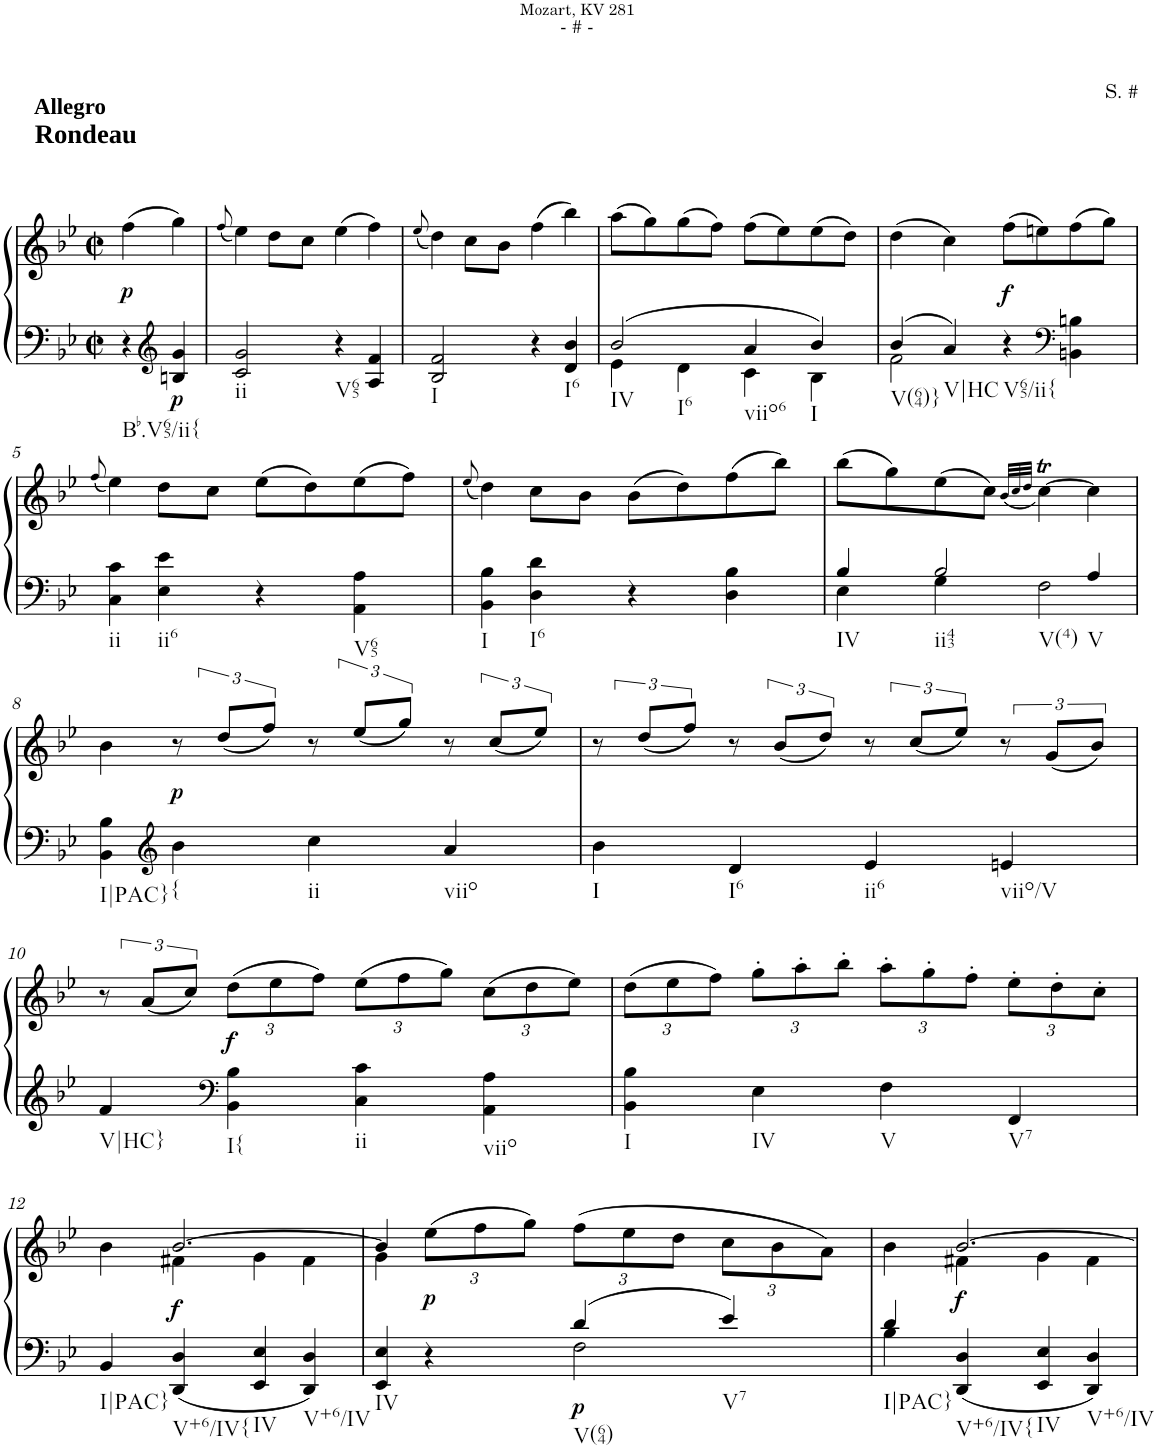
**kern	**kern	**dynam
*part1	*part1	*part1
*staff2	*staff1	*staff1/2
*I"Klavier linke Hand	*	*
*clefF4	*clefG2	*
*k[b-e-]	*k[b-e-]	*
*M2/2	*M2/2	*
*met(c|)	*met(c|)	*
=	=	=
!	!LO:TX:a:B:t=Rondeau	!
!	!LO:TX:a:B:t=Allegro	!
!LO:TX:b:t=Bb.V65/ii{	!	!
!	!	!LO:DY:b
4r	(4ff\	p
*clefG2	*	*
!	!	!LO:DY:b=2
4Bn/ 4g/	4gg\)	p
=1	=1	=1
.	(8qff/	.
!LO:TX:b:t=ii	!	!
2c/ 2g/	4ee-\)	.
.	8dd\L	.
.	8cc\J	.
!LO:TX:b:t=V65	!	!
4r	(4ee-\	.
4A/ 4f/	4ff\)	.
=2	=2	=2
.	(8qee-/	.
!LO:TX:b:t=I	!	!
2B-/ 2f/	4dd\)	.
.	8cc\L	.
.	8b-\J	.
4r	(4ff\	.
!LO:TX:b:t=I6	!	!
4d/ 4b-/	4bb-\)	.
=3	=3	=3
*^	*	*
!LO:TX:b:t=IV	!	!	!
!LO:TX:b:t=I6	!	!	!
2b-/	4e-\	(8aa\L	.
.	.	8gg\)	.
.	4d\	(8gg\	.
.	.	8ff\J)	.
!LO:TX:b:t=viio6	!	!	!
4a/	4c\	(8ff\L	.
.	.	8ee-\)	.
!LO:TX:b:t=I	!	!	!
4b-/	4B-\	(8ee-\	.
.	.	8dd\J)	.
=4	=4	=4	=4
!LO:TX:b:t=V(64)}	!	!	!
4b-/	2f\	(4dd\	.
!LO:TX:b:t=V|HC	!	!	!
4a/	.	4cc\)	.
!LO:TX:b:t=V65/ii{	!	!	!
!	!	!	!LO:DY:b
4r	4ryy	(8ff\L	f
.	.	8een\)	.
*clefF4	*	*	*
4BBn\ 4Bn\	4ryy	(8ff\	.
.	.	8gg\J)	.
*v	*v	*	*
!!LO:LB:g=z
=5	=5	=5
.	(8qff/	.
!LO:TX:b:t=ii	!	!
4C\ 4c\	4ee-\)	.
!LO:TX:b:t=ii6	!	!
4E-\ 4e-\	8dd\L	.
.	8cc\J	.
4r	(8ee-\L	.
.	8dd\)	.
!LO:TX:b:t=V65	!	!
4AA\ 4A\	(8ee-\	.
.	8ff\J)	.
=6	=6	=6
.	(8qee-/	.
!LO:TX:b:t=I	!	!
4BB-\ 4B-\	4dd\)	.
!LO:TX:b:t=I6	!	!
4D\ 4d\	8cc\L	.
.	8b-\J	.
4r	(8b-\L	.
.	8dd\)	.
4D\ 4B-\	(8ff\	.
.	8bb-\J)	.
=7	=7	=7
*^	*	*
!LO:TX:b:t=IV	!	!	!
4B-/	4E-\	(8bb-\L	.
.	.	8gg\)	.
!LO:TX:b:t=ii43	!	!	!
!LO:TX:b:t=V(4)	!	!	!
2B-/	4G\	(8ee-\	.
.	.	8cc\J)	.
.	.	(32qb-/LLL	.
.	.	32qcc/	.
.	.	32qdd/JJJ	.
.	2F\	[4ccT\)	.
!LO:TX:b:t=V	!	!	!
4A/	.	4cc\]	.
*v	*v	*	*
!!LO:LB:g=z
=8	=8	=8
!LO:TX:b:t=I|PAC}	!	!
4BB-\ 4B-\	4b-\	.
*clefG2	*	*
!LO:TX:b:t={	!	!
!	!	!LO:DY:b
4b-\	12r	p
.	(12dd/L	.
.	12ff/J)	.
!LO:TX:b:t=ii	!	!
4cc\	12r	.
.	(12ee-/L	.
.	12gg/J)	.
!LO:TX:b:t=viio	!	!
4a/	12r	.
.	(12cc/L	.
.	12ee-/J)	.
=9	=9	=9
!LO:TX:b:t=I	!	!
4b-\	12r	.
.	(12dd/L	.
.	12ff/J)	.
!LO:TX:b:t=I6	!	!
4d/	12r	.
.	(12b-/L	.
.	12dd/J)	.
!LO:TX:b:t=ii6	!	!
4e-/	12r	.
.	(12cc/L	.
.	12ee-/J)	.
!LO:TX:b:t=viio/V	!	!
4en/	12r	.
.	(12g/L	.
.	12b-/J)	.
!!LO:LB:g=z
=10	=10	=10
!LO:TX:b:t=V|HC}	!	!
4f/	12r	.
.	(12a/L	.
.	12cc/J)	.
*clefF4	*	*
*	*Xbrackettup	*
!LO:TX:b:t=I{	!	!
!	!	!LO:DY:b
4BB-\ 4B-\	(12dd\L	f
.	12ee-\	.
.	12ff\J)	.
!LO:TX:b:t=ii	!	!
4C\ 4c\	(12ee-\L	.
.	12ff\	.
.	12gg\J)	.
!LO:TX:b:t=viio	!	!
4AA\ 4A\	(12cc\L	.
.	12dd\	.
.	12ee-\J)	.
=11	=11	=11
!LO:TX:b:t=I	!	!
4BB-\ 4B-\	(12dd\L	.
.	12ee-\	.
.	12ff\J)	.
!LO:TX:b:t=IV	!	!
4E-\	12gg'\L	.
.	12aa'\	.
.	12bb-'\J	.
!LO:TX:b:t=V	!	!
4F\	12aa'\L	.
.	12gg'\	.
.	12ff'\J	.
!LO:TX:b:t=V7	!	!
4FF/	12ee-'\L	.
.	12dd'\	.
.	12cc'\J	.
!!LO:LB:g=z
=12	=12	=12
*	*^	*
!LO:TX:b:t=I|PAC}	!	!	!
4BB-/	4b-\	4ryy	.
!LO:TX:b:t=V+6/IV{	!	!	!
!	!	!	!LO:DY:b
4DD/ 4D/	[2.b-/	4f#X\	f
!LO:TX:b:t=IV	!	!	!
4EE-/ 4E-/	.	4g\	.
!LO:TX:b:t=V+6/IV	!	!	!
4DD/ 4D/	.	4f#\	.
=13	=13	=13	=13
*^	*	*	*
!LO:TX:b:t=IV	!	!	!	!
4EE-/ 4E-/	2ryy	4b-/]	4g\	.
!	!	!	!	!LO:DY:b
4r	.	(>12ee-\L	2.ryy	p
.	.	12ff\	.	.
.	.	12gg\J)	.	.
!LO:TX:b:t=V(64)	!	!	!	!
!	!	!	!	!LO:DY:b=2
4d/	2F\	(>12ff\L	.	p
.	.	12ee-\	.	.
.	.	12dd\J	.	.
!LO:TX:b:t=V7	!	!	!	!
4e-/	.	12cc\L	.	.
.	.	12b-\	.	.
.	.	12a\J)	.	.
=14	=14	=14	=14	=14
!LO:TX:b:t=I|PAC}	!	!	!	!
4d/	4B-\	4b-\	4ryy	.
!LO:TX:b:t=V+6/IV{	!	!	!	!
!	!	!	!	!LO:DY:b
4ryy	4DD/ 4D/	[2.b-/	4f#X\	f
!LO:TX:b:t=IV	!	!	!	!
!LO:TX:b:t=V+6/IV	!	!	!	!
2ryy	4EE-/ 4E-/	.	4g\	.
.	4DD/ 4D/	.	4f#\	.
*v	*v	*	*	*
*	*v	*v	*
=	=	=
*-	*-	*-
